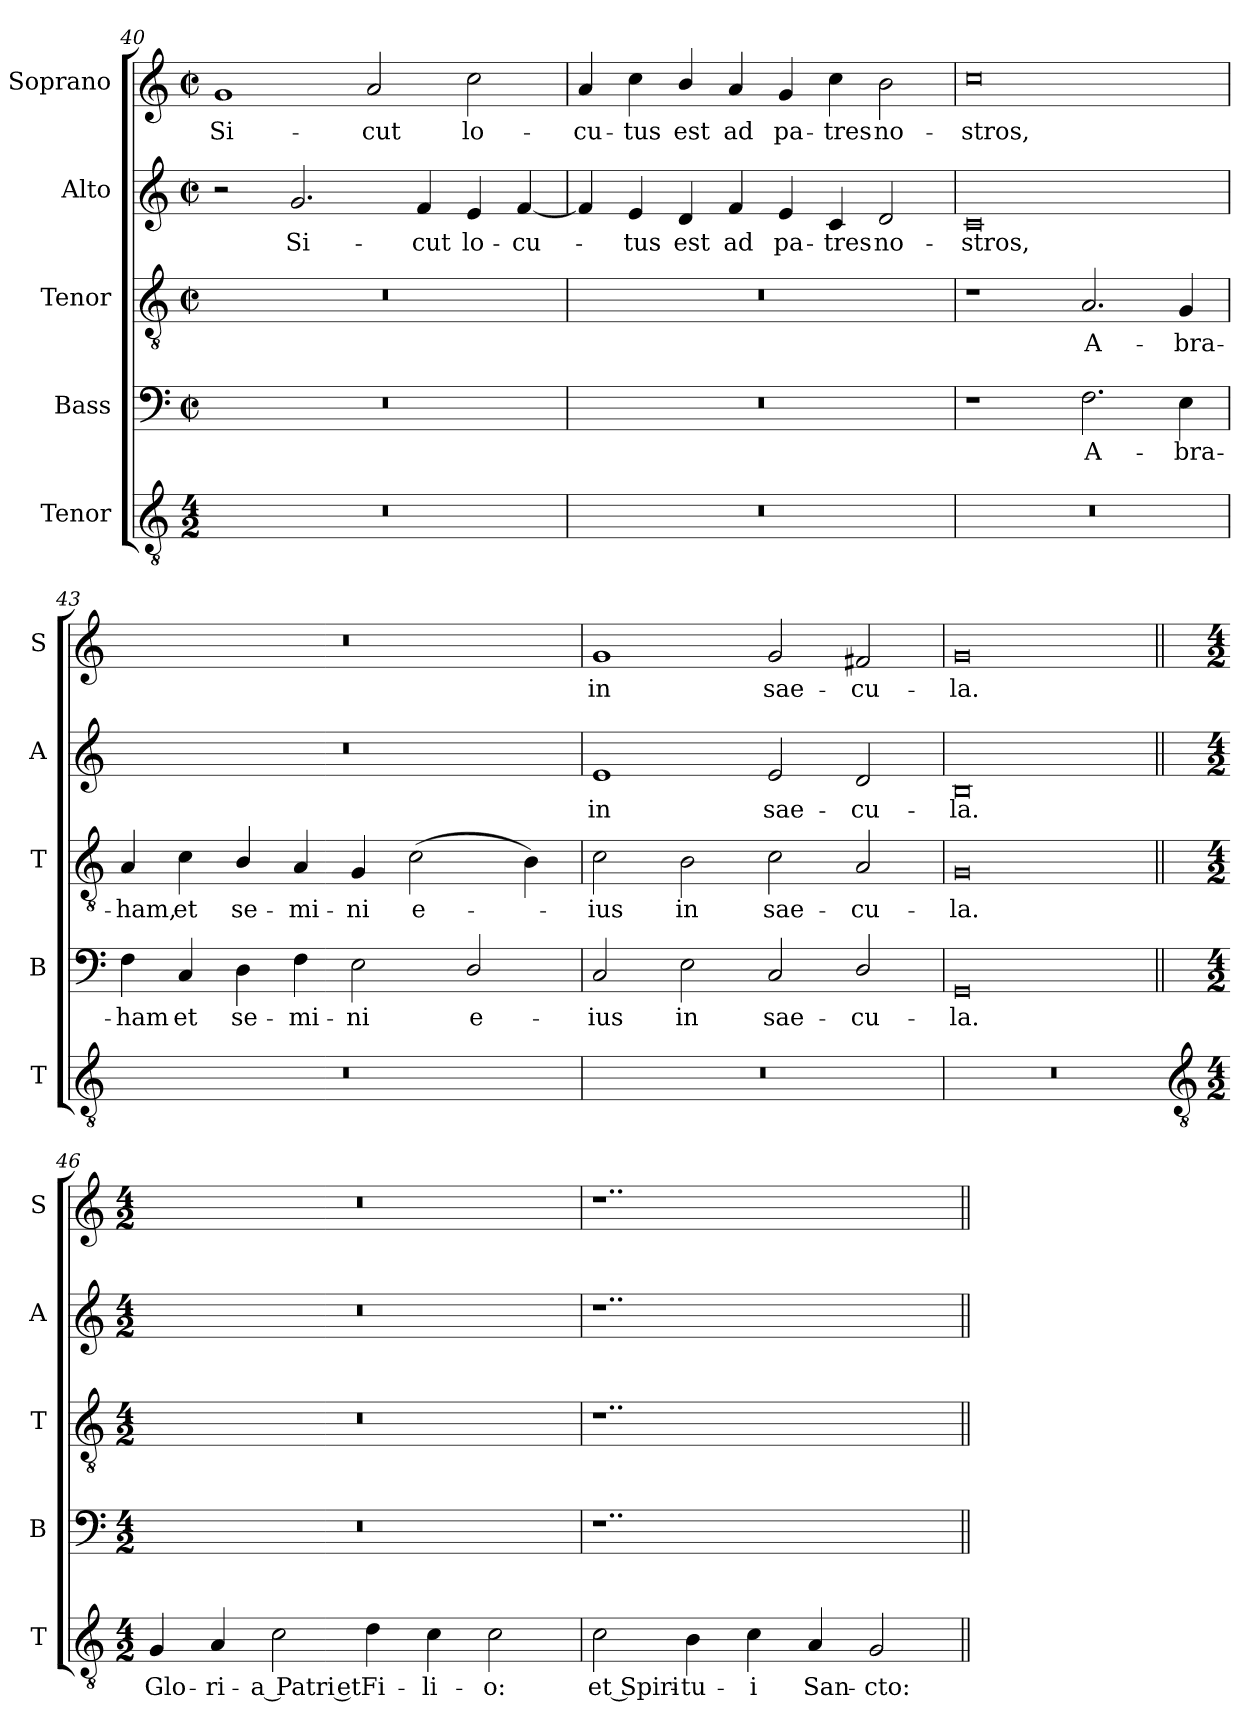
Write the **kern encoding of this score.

**kern	**text	**kern	**text	**kern	**text	**kern	**text	**kern	**text
*part5	*part5	*part4	*part4	*part3	*part3	*part2	*part2	*part1	*part1
*staff5	*staff5	*staff4	*staff4	*staff3	*staff3	*staff2	*staff2	*staff1	*staff1
*I"Tenor	*	*I"Bass	*	*I"Tenor	*	*I"Alto	*	*I"Soprano	*
*I'T	*	*I'B	*	*I'T	*	*I'A	*	*I'S	*
!!LO:LB:g=z
*clefGv2	*	*clefF4	*	*clefGv2	*	*clefG2	*	*clefG2	*
*k[]	*	*k[]	*	*k[]	*	*k[]	*	*k[]	*
*C:	*	*C:	*	*C:	*	*C:	*	*C:	*
*M4/2	*	*M4/2	*	*M4/2	*	*M4/2	*	*M4/2	*
*	*	*met(c|)	*	*met(c|)	*	*met(c|)	*	*met(c|)	*
=40	=40	=40	=40	=40	=40	=40	=40	=40	=40
!	!	!	!	!	!	!	!	!	!LO:LY:b
0r	.	0r	.	0r	.	2r	.	1g	Si-
!	!	!	!	!	!	!	!LO:LY:b	!	!
.	.	.	.	.	.	2.g	Si-	.	.
!	!	!	!	!	!	!	!	!	!LO:LY:b
.	.	.	.	.	.	.	.	2a	-cut
!	!	!	!	!	!	!	!LO:LY:b	!	!
.	.	.	.	.	.	4f	-cut	.	.
!	!	!	!	!	!	!	!LO:LY:b	!	!LO:LY:b
.	.	.	.	.	.	4e	lo-	2cc	lo-
!	!	!	!	!	!	!	!LO:LY:b	!	!
.	.	.	.	.	.	[4f	-cu-	.	.
=41	=41	=41	=41	=41	=41	=41	=41	=41	=41
!	!	!	!	!	!	!	!	!	!LO:LY:b
0r	.	0r	.	0r	.	4f]	.	4a	-cu-
!	!	!	!	!	!	!	!LO:LY:b	!	!LO:LY:b
.	.	.	.	.	.	4e	tus	4cc	-tus
!	!	!	!	!	!	!	!LO:LY:b	!	!LO:LY:b
.	.	.	.	.	.	4d	est	4b/	est
!	!	!	!	!	!	!	!LO:LY:b	!	!LO:LY:b
.	.	.	.	.	.	4f	ad	4a	ad
!	!	!	!	!	!	!	!LO:LY:b	!	!LO:LY:b
.	.	.	.	.	.	4e	pa-	4g	pa-
!	!	!	!	!	!	!	!LO:LY:b	!	!LO:LY:b
.	.	.	.	.	.	4c	-tres	4cc	-tres
!	!	!	!	!	!	!	!LO:LY:b	!	!LO:LY:b
.	.	.	.	.	.	2d	no-	2b	no-
=42	=42	=42	=42	=42	=42	=42	=42	=42	=42
!	!	!	!	!	!	!	!LO:LY:b	!	!LO:LY:b
0r	.	1r	.	1r	.	0c	-stros,	0cc	-stros,
!	!	!	!LO:LY:b	!	!LO:LY:b	!	!	!	!
.	.	2.F	A-	2.A	A-	.	.	.	.
!	!	!	!LO:LY:b	!	!LO:LY:b	!	!	!	!
.	.	4E	-bra-	4G	-bra-	.	.	.	.
=43	=43	=43	=43	=43	=43	=43	=43	=43	=43
!	!	!	!LO:LY:b	!	!LO:LY:b	!	!	!	!
0r	.	4F	-ham	4A	-ham,	0r	.	0r	.
!	!	!	!LO:LY:b	!	!LO:LY:b	!	!	!	!
.	.	4C	et	4c	et	.	.	.	.
!	!	!	!LO:LY:b	!	!LO:LY:b	!	!	!	!
.	.	4D	se-	4B/	se-	.	.	.	.
!	!	!	!LO:LY:b	!	!LO:LY:b	!	!	!	!
.	.	4F	-mi-	4A	-mi-	.	.	.	.
!	!	!	!LO:LY:b	!	!LO:LY:b	!	!	!	!
.	.	2E	-ni	4G	-ni	.	.	.	.
!	!	!	!	!	!LO:LY:b	!	!	!	!
.	.	.	.	(>2c	e-	.	.	.	.
!	!	!	!LO:LY:b	!	!	!	!	!	!
.	.	2D/	e-	.	.	.	.	.	.
.	.	.	.	4B)	.	.	.	.	.
=44	=44	=44	=44	=44	=44	=44	=44	=44	=44
!	!	!	!LO:LY:b	!	!LO:LY:b	!	!LO:LY:b	!	!LO:LY:b
0r	.	2C	-ius	2c	ius	1e	in	1g	in
!	!	!	!LO:LY:b	!	!LO:LY:b	!	!	!	!
.	.	2E	in	2B	in	.	.	.	.
!	!	!	!LO:LY:b	!	!LO:LY:b	!	!LO:LY:b	!	!LO:LY:b
.	.	2C	sae-	2c	sae-	2e	sae-	2g	sae-
!	!	!	!LO:LY:b	!	!LO:LY:b	!	!LO:LY:b	!	!LO:LY:b
.	.	2D/	-cu-	2A	-cu-	2d	-cu-	2f#X	-cu-
=45	=45	=45	=45	=45	=45	=45	=45	=45	=45
!	!	!	!LO:LY:b	!	!LO:LY:b	!	!LO:LY:b	!	!LO:LY:b
0r	.	0GG	-la.	0G	-la.	0B	-la.	0g	-la.
!!LO:LB:g=z
=46	=46||	=46||	=46||	=46||	=46||	=46||	=46||	=46||	=46||
*clefGv2	*	*	*	*	*	*	*	*	*
*k[]	*	*	*	*	*	*	*	*	*
*C:	*	*	*	*	*	*	*	*	*
*M4/2	*	*M4/2	*	*M4/2	*	*M4/2	*	*M4/2	*
!	!LO:LY:b	!	!	!	!	!	!	!	!
4G	Glo-	0r	.	0r	.	0r	.	0r	.
!	!LO:LY:b	!	!	!	!	!	!	!	!
4A	-ri-	.	.	.	.	.	.	.	.
!	!LO:LY:b	!	!	!	!	!	!	!	!
2c	-a Patri et	.	.	.	.	.	.	.	.
!	!LO:LY:b	!	!	!	!	!	!	!	!
4d	Fi-	.	.	.	.	.	.	.	.
!	!LO:LY:b	!	!	!	!	!	!	!	!
4c	-li-	.	.	.	.	.	.	.	.
!	!LO:LY:b	!	!	!	!	!	!	!	!
2c	-o:	.	.	.	.	.	.	.	.
=47	=47	=47	=47	=47	=47	=47	=47	=47	=47
!	!LO:LY:b	!	!	!	!	!	!	!	!
2c	et Spiri-	1..r	.	1..r	.	1..r	.	1..r	.
!	!LO:LY:b	!	!	!	!	!	!	!	!
4B	-tu-	.	.	.	.	.	.	.	.
!	!LO:LY:b	!	!	!	!	!	!	!	!
4c	-i	.	.	.	.	.	.	.	.
!	!LO:LY:b	!	!	!	!	!	!	!	!
4A	San-	.	.	.	.	.	.	.	.
!	!LO:LY:b	!	!	!	!	!	!	!	!
2G	-cto:	.	.	.	.	.	.	.	.
=||	=||	=||	=||	=||	=||	=||	=||	=||	=||
*-	*-	*-	*-	*-	*-	*-	*-	*-	*-
